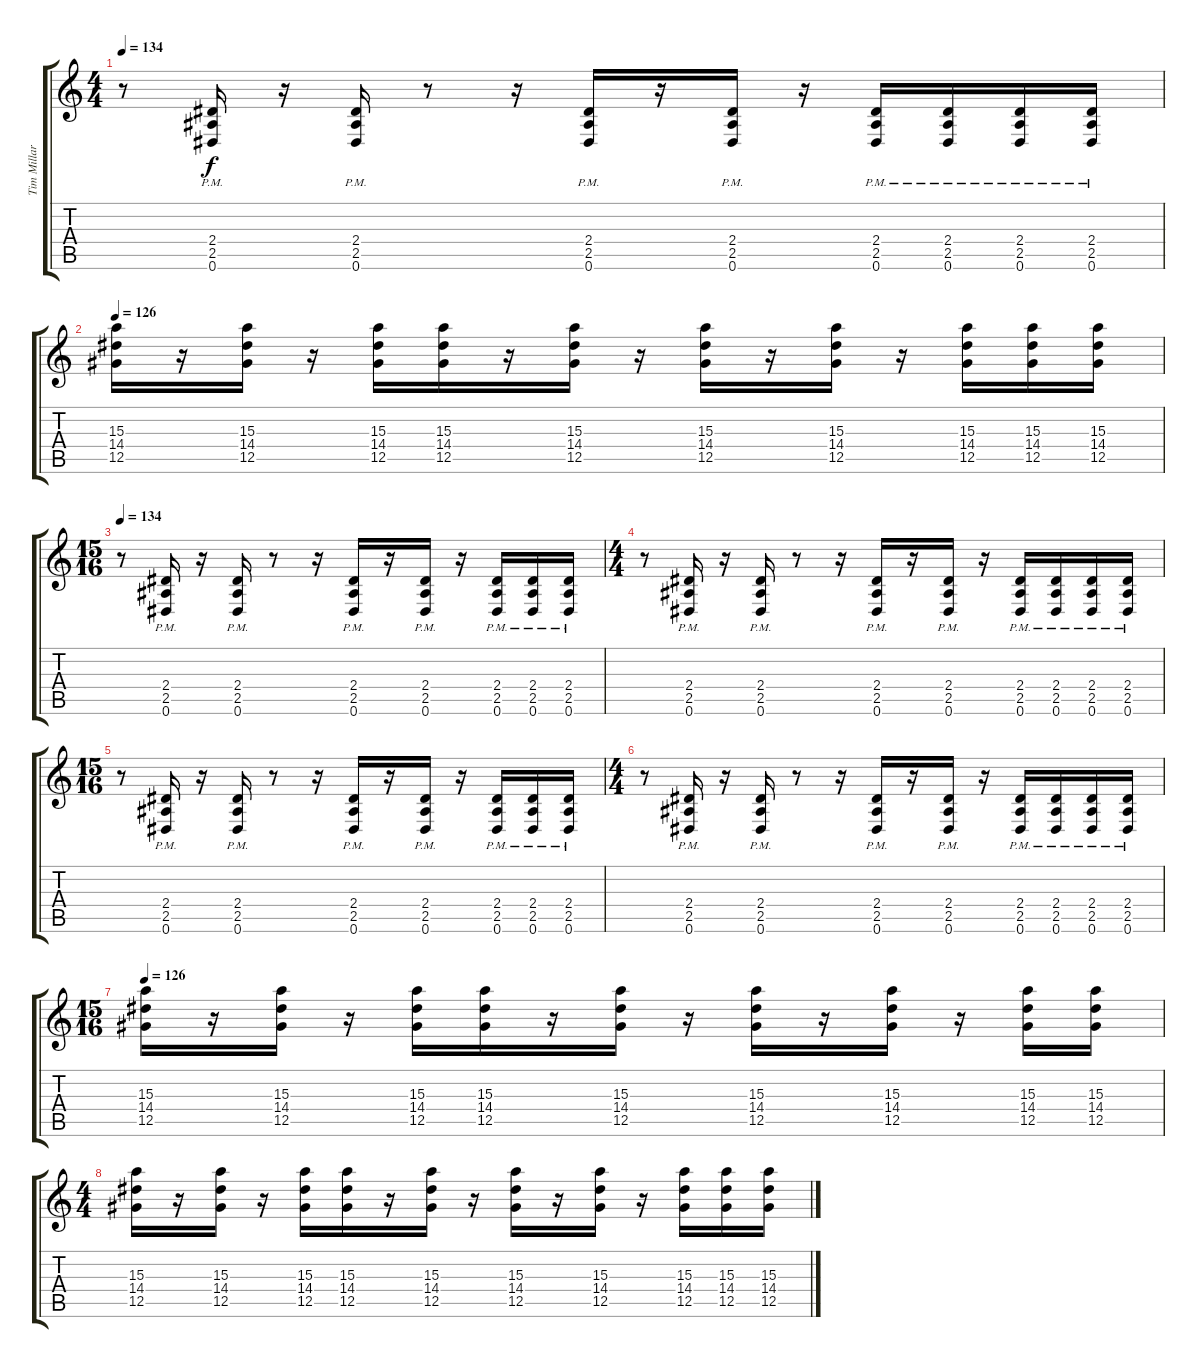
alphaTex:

\track ("Tim Millar" "Tim Millar") {instrument distortionguitar}
\staff {score tabs}
\tuning (Eb4 Bb3 Gb3 Db3 Ab2 Eb2) {hide}
\ts (4 4)
\tempo 134
\clef g2
\ks c
r.8{dy f} (2.4{pm} 2.5{pm} 0.6{pm}).16 r.16 (2.4{pm} 2.5{pm} 0.6{pm}).16 r.8 r.16 (2.4{pm} 2.5{pm} 0.6{pm}).16 r.16 (2.4{pm} 2.5{pm} 0.6{pm}).16 r.16 (2.4{pm} 2.5{pm} 0.6{pm}).16 (2.4{pm} 2.5{pm} 0.6{pm}).16 (2.4{pm} 2.5{pm} 0.6{pm}).16 (2.4{pm} 2.5{pm} 0.6{pm}).16 |
\tempo 126
(15.3 14.4 12.5).16 r.16 (15.3 14.4 12.5).16 r.16 (15.3 14.4 12.5).16 (15.3 14.4 12.5).16 r.16 (15.3 14.4 12.5).16 r.16 (15.3 14.4 12.5).16 r.16 (15.3 14.4 12.5).16 r.16 (15.3 14.4 12.5).16 (15.3 14.4 12.5).16 (15.3 14.4 12.5).16 |
\ts (15 16)
\tempo 134
r.8 (2.4{pm} 2.5{pm} 0.6{pm}).16 r.16 (2.4{pm} 2.5{pm} 0.6{pm}).16 r.8 r.16 (2.4{pm} 2.5{pm} 0.6{pm}).16 r.16 (2.4{pm} 2.5{pm} 0.6{pm}).16 r.16 (2.4{pm} 2.5{pm} 0.6{pm}).16 (2.4{pm} 2.5{pm} 0.6{pm}).16 (2.4{pm} 2.5{pm} 0.6{pm}).16 |
\ts (4 4)
r.8 (2.4{pm} 2.5{pm} 0.6{pm}).16 r.16 (2.4{pm} 2.5{pm} 0.6{pm}).16 r.8 r.16 (2.4{pm} 2.5{pm} 0.6{pm}).16 r.16 (2.4{pm} 2.5{pm} 0.6{pm}).16 r.16 (2.4{pm} 2.5{pm} 0.6{pm}).16 (2.4{pm} 2.5{pm} 0.6{pm}).16 (2.4{pm} 2.5{pm} 0.6{pm}).16 (2.4{pm} 2.5{pm} 0.6{pm}).16 |
\ts (15 16)
r.8 (2.4{pm} 2.5{pm} 0.6{pm}).16 r.16 (2.4{pm} 2.5{pm} 0.6{pm}).16 r.8 r.16 (2.4{pm} 2.5{pm} 0.6{pm}).16 r.16 (2.4{pm} 2.5{pm} 0.6{pm}).16 r.16 (2.4{pm} 2.5{pm} 0.6{pm}).16 (2.4{pm} 2.5{pm} 0.6{pm}).16 (2.4{pm} 2.5{pm} 0.6{pm}).16 |
\ts (4 4)
r.8 (2.4{pm} 2.5{pm} 0.6{pm}).16 r.16 (2.4{pm} 2.5{pm} 0.6{pm}).16 r.8 r.16 (2.4{pm} 2.5{pm} 0.6{pm}).16 r.16 (2.4{pm} 2.5{pm} 0.6{pm}).16 r.16 (2.4{pm} 2.5{pm} 0.6{pm}).16 (2.4{pm} 2.5{pm} 0.6{pm}).16 (2.4{pm} 2.5{pm} 0.6{pm}).16 (2.4{pm} 2.5{pm} 0.6{pm}).16 |
\ts (15 16)
\tempo 126
(15.3 14.4 12.5).16 r.16 (15.3 14.4 12.5).16 r.16 (15.3 14.4 12.5).16 (15.3 14.4 12.5).16 r.16 (15.3 14.4 12.5).16 r.16 (15.3 14.4 12.5).16 r.16 (15.3 14.4 12.5).16 r.16 (15.3 14.4 12.5).16 (15.3 14.4 12.5).16 |
\ts (4 4)
(15.3 14.4 12.5).16 r.16 (15.3 14.4 12.5).16 r.16 (15.3 14.4 12.5).16 (15.3 14.4 12.5).16 r.16 (15.3 14.4 12.5).16 r.16 (15.3 14.4 12.5).16 r.16 (15.3 14.4 12.5).16 r.16 (15.3 14.4 12.5).16 (15.3 14.4 12.5).16 (15.3 14.4 12.5).16
